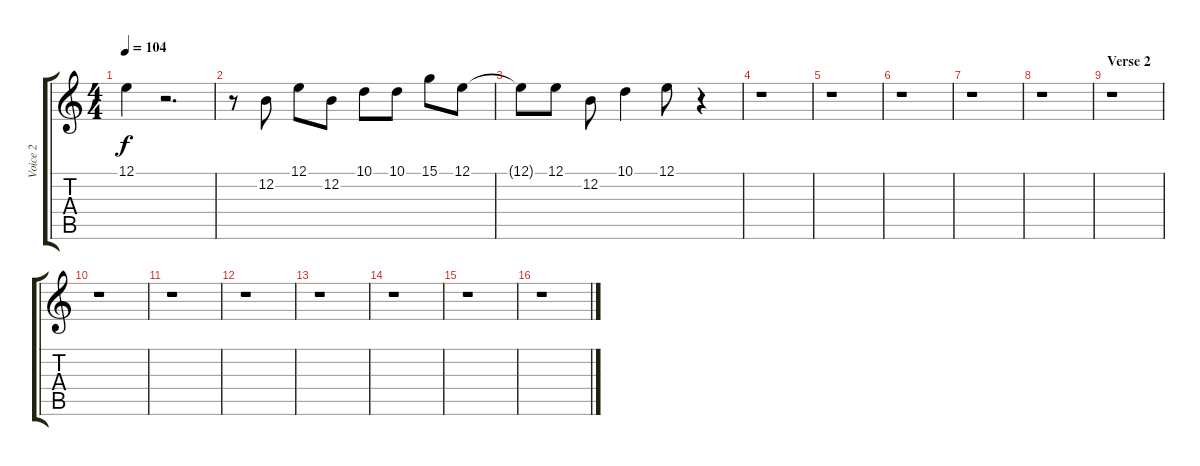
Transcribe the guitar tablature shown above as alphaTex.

\track ("Voice 2" "Voice 2") {instrument lead2sawtooth}
\staff {score tabs}
\tuning (E4 B3 G3 D3 A2 E2) {hide}
\ts (4 4)
\tempo 104
\clef g2
\ks c
12.1.4{dy f} r.2{d} |
r.8 12.2.8 12.1.8 12.2.8 10.1.8 10.1.8 15.1.8 12.1.8 |
12.1{t}.8 12.1.8 12.2.8 10.1.4 12.1.8 r.4 |
r.1 |
r.1 |
r.1 |
r.1 |
r.1 |
\section ("" "Verse 2")
r.1 |
r.1 |
r.1 |
r.1 |
r.1 |
r.1 |
r.1 |
r.1
